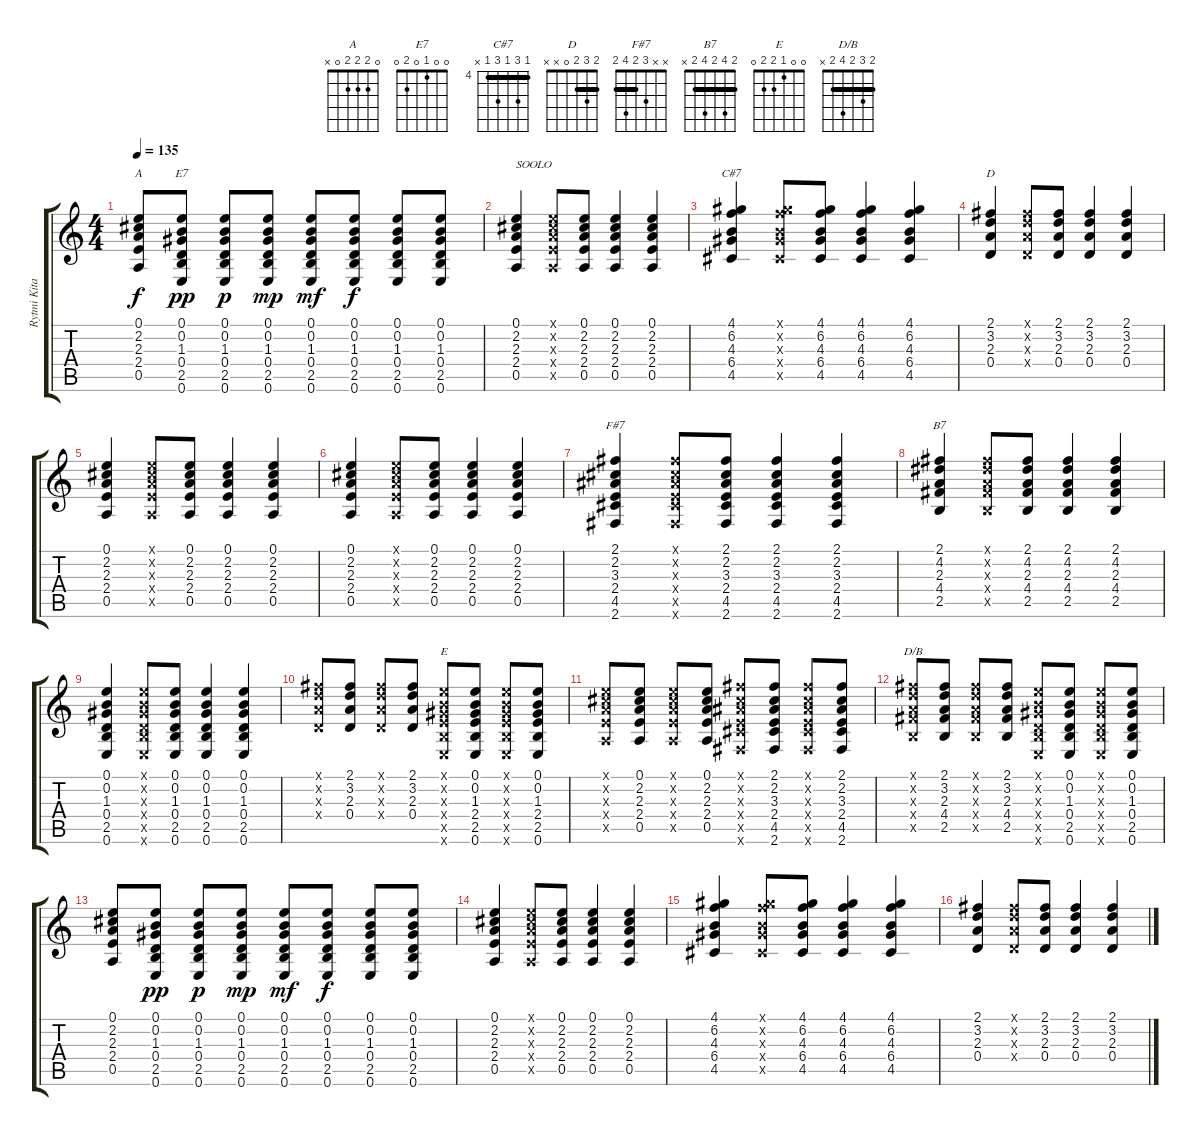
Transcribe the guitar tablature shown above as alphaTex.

\track ("Rytmi Kitara" "Rytmi Kita") {instrument acousticguitarsteel}
\staff {score tabs}
\tuning (E4 B3 G3 D3 A2 E2) {hide}
\chord ("A" 0 2 2 2 0 x)
\chord ("E7" 0 0 1 0 2 0)
\chord ("C#7" 4 6 4 6 4 x) {firstfret 4 barre 4}
\chord ("D" 2 3 2 0 x x) {barre 2}
\chord ("F#7" x x 3 2 4 2) {barre 2}
\chord ("B7" 2 4 2 4 2 x) {barre 2}
\chord ("E" 0 0 1 2 2 0)
\chord ("D/B" 2 3 2 4 2 x) {barre 2}
\ts (4 4)
\tempo 135
\clef g2
\ks c
(0.1 2.2 2.3 2.4 0.5).8{ch "A" dy f} (0.1 0.2 1.3 0.4 2.5 0.6).8{ch "E7" dy pp} (0.1 0.2 1.3 0.4 2.5 0.6).8{dy p} (0.1 0.2 1.3 0.4 2.5 0.6).8{dy mp} (0.1 0.2 1.3 0.4 2.5 0.6).8{dy mf} (0.1 0.2 1.3 0.4 2.5 0.6).8{dy f} (0.1 0.2 1.3 0.4 2.5 0.6).8 (0.1 0.2 1.3 0.4 2.5 0.6).8 |
(0.1 2.2 2.3 2.4 0.5).4{txt "SOOLO"} (0.1{x} 2.2{x} 2.3{x} 2.4{x} 0.5{x}).8 (0.1 2.2 2.3 2.4 0.5).8 (0.1 2.2 2.3 2.4 0.5).4 (0.1 2.2 2.3 2.4 0.5).4 |
(4.1 6.2 4.3 6.4 4.5).4{ch "C#7"} (4.1{x} 6.2{x} 4.3{x} 6.4{x} 4.5{x}).8 (4.1 6.2 4.3 6.4 4.5).8 (4.1 6.2 4.3 6.4 4.5).4 (4.1 6.2 4.3 6.4 4.5).4 |
(2.1 3.2 2.3 0.4).4{ch "D"} (2.1{x} 3.2{x} 2.3{x} 0.4{x}).8 (2.1 3.2 2.3 0.4).8 (2.1 3.2 2.3 0.4).4 (2.1 3.2 2.3 0.4).4 |
(0.1 2.2 2.3 2.4 0.5).4 (0.1{x} 2.2{x} 2.3{x} 2.4{x} 0.5{x}).8 (0.1 2.2 2.3 2.4 0.5).8 (0.1 2.2 2.3 2.4 0.5).4 (0.1 2.2 2.3 2.4 0.5).4 |
(0.1 2.2 2.3 2.4 0.5).4 (0.1{x} 2.2{x} 2.3{x} 2.4{x} 0.5{x}).8 (0.1 2.2 2.3 2.4 0.5).8 (0.1 2.2 2.3 2.4 0.5).4 (0.1 2.2 2.3 2.4 0.5).4 |
(2.1 2.2 3.3 2.4 4.5 2.6).4{ch "F#7"} (2.1{x} 2.2{x} 3.3{x} 2.4{x} 4.5{x} 2.6{x}).8 (2.1 2.2 3.3 2.4 4.5 2.6).8 (2.1 2.2 3.3 2.4 4.5 2.6).4 (2.1 2.2 3.3 2.4 4.5 2.6).4 |
(2.1 4.2 2.3 4.4 2.5).4{ch "B7"} (2.1{x} 4.2{x} 2.3{x} 4.4{x} 2.5{x}).8 (2.1 4.2 2.3 4.4 2.5).8 (2.1 4.2 2.3 4.4 2.5).4 (2.1 4.2 2.3 4.4 2.5).4 |
(0.1 0.2 1.3 0.4 2.5 0.6).4 (0.1{x} 0.2{x} 1.3{x} 0.4{x} 2.5{x} 0.6{x}).8 (0.1 0.2 1.3 0.4 2.5 0.6).8 (0.1 0.2 1.3 0.4 2.5 0.6).4 (0.1 0.2 1.3 0.4 2.5 0.6).4 |
(2.1{x} 3.2{x} 2.3{x} 0.4{x}).8 (2.1 3.2 2.3 0.4).8 (2.1{x} 3.2{x} 2.3{x} 0.4{x}).8 (2.1 3.2 2.3 0.4).8 (0.1{x} 0.2{x} 1.3{x} 2.4{x} 2.5{x} 0.6{x}).8{ch "E"} (0.1 0.2 1.3 2.4 2.5 0.6).8 (0.1{x} 0.2{x} 1.3{x} 2.4{x} 2.5{x} 0.6{x}).8 (0.1 0.2 1.3 2.4 2.5 0.6).8 |
(0.1{x} 2.2{x} 2.3{x} 2.4{x} 0.5{x}).8 (0.1 2.2 2.3 2.4 0.5).8 (0.1{x} 2.2{x} 2.3{x} 2.4{x} 0.5{x}).8 (0.1 2.2 2.3 2.4 0.5).8 (2.1{x} 2.2{x} 3.3{x} 2.4{x} 4.5{x} 2.6{x}).8 (2.1 2.2 3.3 2.4 4.5 2.6).8 (2.1{x} 2.2{x} 3.3{x} 2.4{x} 4.5{x} 2.6{x}).8 (2.1 2.2 3.3 2.4 4.5 2.6).8 |
(2.1{x} 3.2{x} 2.3{x} 4.4{x} 2.5{x}).8{ch "D/B"} (2.1 3.2 2.3 4.4 2.5).8 (2.1{x} 3.2{x} 2.3{x} 4.4{x} 2.5{x}).8 (2.1 3.2 2.3 4.4 2.5).8 (0.1{x} 0.2{x} 1.3{x} 0.4{x} 2.5{x} 0.6{x}).8 (0.1 0.2 1.3 0.4 2.5 0.6).8 (0.1{x} 0.2{x} 1.3{x} 0.4{x} 2.5{x} 0.6{x}).8 (0.1 0.2 1.3 0.4 2.5 0.6).8 |
(0.1 2.2 2.3 2.4 0.5).8 (0.1 0.2 1.3 0.4 2.5 0.6).8{dy pp} (0.1 0.2 1.3 0.4 2.5 0.6).8{dy p} (0.1 0.2 1.3 0.4 2.5 0.6).8{dy mp} (0.1 0.2 1.3 0.4 2.5 0.6).8{dy mf} (0.1 0.2 1.3 0.4 2.5 0.6).8{dy f} (0.1 0.2 1.3 0.4 2.5 0.6).8 (0.1 0.2 1.3 0.4 2.5 0.6).8 |
(0.1 2.2 2.3 2.4 0.5).4 (0.1{x} 2.2{x} 2.3{x} 2.4{x} 0.5{x}).8 (0.1 2.2 2.3 2.4 0.5).8 (0.1 2.2 2.3 2.4 0.5).4 (0.1 2.2 2.3 2.4 0.5).4 |
(4.1 6.2 4.3 6.4 4.5).4 (4.1{x} 6.2{x} 4.3{x} 6.4{x} 4.5{x}).8 (4.1 6.2 4.3 6.4 4.5).8 (4.1 6.2 4.3 6.4 4.5).4 (4.1 6.2 4.3 6.4 4.5).4 |
(2.1 3.2 2.3 0.4).4 (2.1{x} 3.2{x} 2.3{x} 0.4{x}).8 (2.1 3.2 2.3 0.4).8 (2.1 3.2 2.3 0.4).4 (2.1 3.2 2.3 0.4).4
